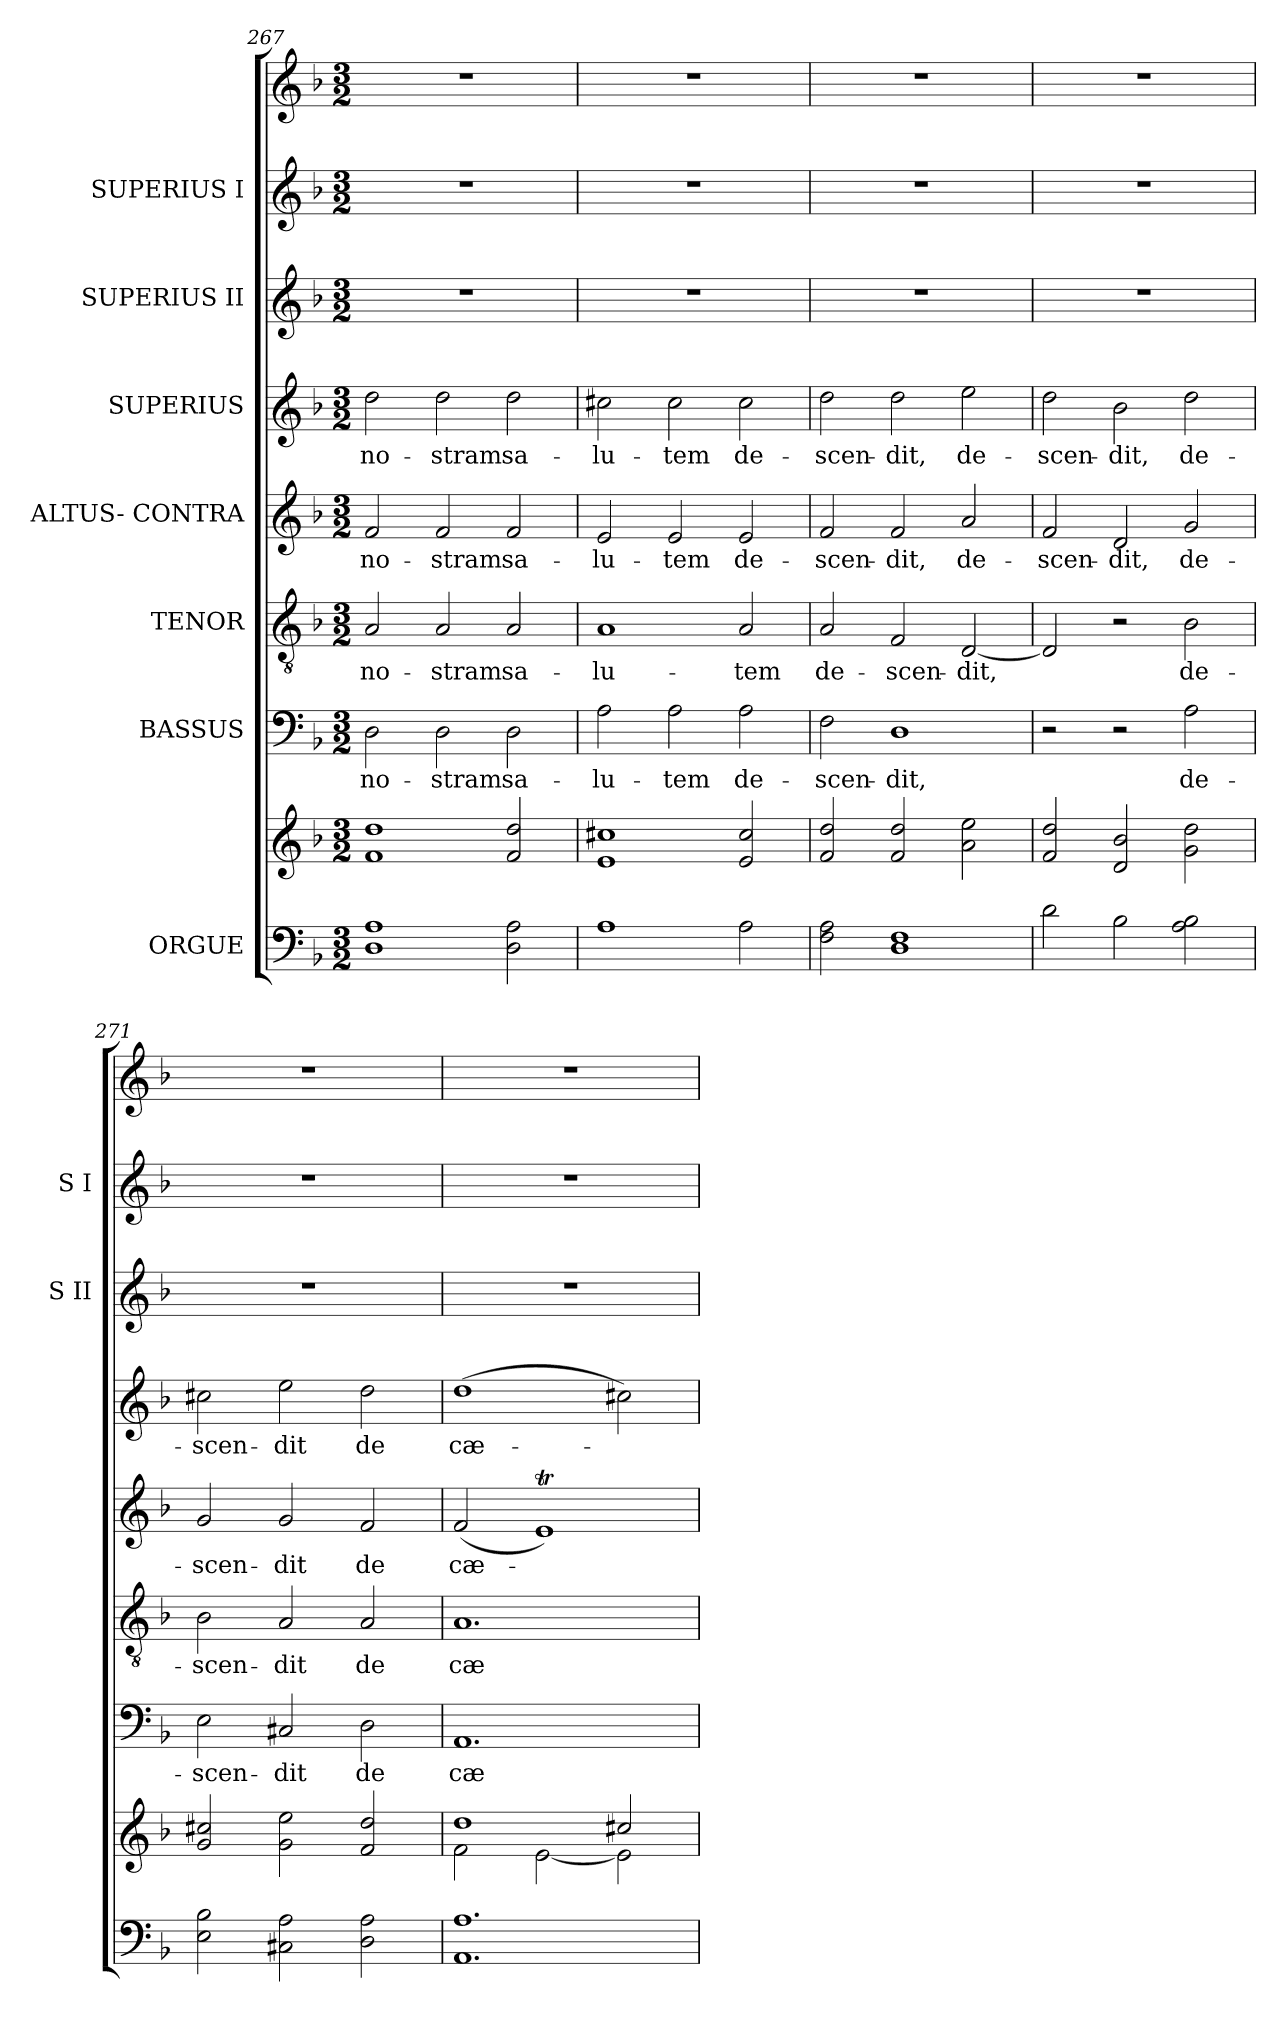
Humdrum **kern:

**kern	**kern	**kern	**text	**kern	**text	**kern	**text	**kern	**text	**kern	**kern	**kern
*part8	*part8	*part7	*part7	*part6	*part6	*part5	*part5	*part4	*part4	*part3	*part2	*part1
*staff9	*staff8	*staff7	*staff7	*staff6	*staff6	*staff5	*staff5	*staff4	*staff4	*staff3	*staff2	*staff1
*I"ORGUE	*	*I"BASSUS	*	*I"TENOR	*	*I"ALTUS- CONTRA	*	*I"SUPERIUS	*	*I"SUPERIUS II	*I"SUPERIUS I	*
*	*	*	*	*	*	*	*	*	*	*I'S II	*I'S I	*
*clefF4	*clefG2	*clefF4	*	*clefGv2	*	*clefG2	*	*clefG2	*	*clefG2	*clefG2	*clefG2
*k[b-]	*k[b-]	*k[b-]	*	*k[b-]	*	*k[b-]	*	*k[b-]	*	*k[b-]	*k[b-]	*k[b-]
*d:	*d:	*d:	*	*d:	*	*d:	*	*d:	*	*d:	*d:	*d:
*M3/2	*M3/2	*M3/2	*	*M3/2	*	*M3/2	*	*M3/2	*	*M3/2	*M3/2	*M3/2
=267	=267	=267	=267	=267	=267	=267	=267	=267	=267	=267	=267	=267
!	!	!	!LO:LY:b	!	!LO:LY:b	!	!LO:LY:b	!	!LO:LY:b	!	!	!
1D 1A	1f 1dd	2D\	no-	2A/	no-	2f/	no-	2dd\	no-	1.r	1.r	1.r
!	!	!	!LO:LY:b	!	!LO:LY:b	!	!LO:LY:b	!	!LO:LY:b	!	!	!
.	.	2D\	-stram	2A/	-stram	2f/	-stram	2dd\	-stram	.	.	.
!	!	!	!LO:LY:b	!	!LO:LY:b	!	!LO:LY:b	!	!LO:LY:b	!	!	!
2D\ 2A\	2f/ 2dd/	2D\	sa-	2A/	sa-	2f/	sa-	2dd\	sa-	.	.	.
=268	=268	=268	=268	=268	=268	=268	=268	=268	=268	=268	=268	=268
!	!	!	!LO:LY:b	!	!LO:LY:b	!	!LO:LY:b	!	!LO:LY:b	!	!	!
1A	1e 1cc#X	2A\	-lu-	1A	-lu-	2e/	-lu-	2cc#X\	-lu-	1.r	1.r	1.r
!	!	!	!LO:LY:b	!	!	!	!LO:LY:b	!	!LO:LY:b	!	!	!
.	.	2A\	-tem	.	.	2e/	-tem	2cc#\	-tem	.	.	.
!	!	!	!LO:LY:b	!	!LO:LY:b	!	!LO:LY:b	!	!LO:LY:b	!	!	!
2A\	2e/ 2cc#/	2A\	de-	2A/	-tem	2e/	de-	2cc#\	de-	.	.	.
!!LO:PB:g=z
=269	=269	=269	=269	=269	=269	=269	=269	=269	=269	=269	=269	=269
!	!	!	!LO:LY:b	!	!LO:LY:b	!	!LO:LY:b	!	!LO:LY:b	!	!	!
2F\ 2A\	2f/ 2dd/	2F\	-scen-	2A/	de-	2f/	-scen-	2dd\	-scen-	1.r	1.r	1.r
!	!	!	!LO:LY:b	!	!LO:LY:b	!	!LO:LY:b	!	!LO:LY:b	!	!	!
1D 1F	2f/ 2dd/	1D	-dit,	2F/	-scen-	2f/	-dit,	2dd\	-dit,	.	.	.
!	!	!	!	!	!LO:LY:b	!	!LO:LY:b	!	!LO:LY:b	!	!	!
.	2a\ 2ee\	.	.	[2D/	-dit,	2a/	de-	2ee\	de-	.	.	.
=270	=270	=270	=270	=270	=270	=270	=270	=270	=270	=270	=270	=270
!	!	!	!	!	!	!	!LO:LY:b	!	!LO:LY:b	!	!	!
2d\	2f/ 2dd/	2r	.	2D/]	.	2f/	-scen-	2dd\	-scen-	1.r	1.r	1.r
!	!	!	!	!	!	!	!LO:LY:b	!	!LO:LY:b	!	!	!
2B-\	2d/ 2b-/	2r	.	2r	.	2d/	-dit,	2b-\	-dit,	.	.	.
!	!	!	!LO:LY:b	!	!LO:LY:b	!	!LO:LY:b	!	!LO:LY:b	!	!	!
2A\ 2B-\	2g\ 2dd\	2A\	de-	2B-\	de-	2g/	de-	2dd\	de-	.	.	.
=271	=271	=271	=271	=271	=271	=271	=271	=271	=271	=271	=271	=271
!	!	!	!LO:LY:b	!	!LO:LY:b	!	!LO:LY:b	!	!LO:LY:b	!	!	!
2E\ 2B-\	2g/ 2cc#X/	2E\	-scen-	2B-\	-scen-	2g/	-scen-	2cc#X\	-scen-	1.r	1.r	1.r
!	!	!	!LO:LY:b	!	!LO:LY:b	!	!LO:LY:b	!	!LO:LY:b	!	!	!
2C#X\ 2A\	2g\ 2ee\	2C#X/	-dit	2A/	-dit	2g/	-dit	2ee\	-dit	.	.	.
!	!	!	!LO:LY:b	!	!LO:LY:b	!	!LO:LY:b	!	!LO:LY:b	!	!	!
2D\ 2A\	2f/ 2dd/	2D\	de	2A/	de	2f/	de	2dd\	de	.	.	.
=272	=272	=272	=272	=272	=272	=272	=272	=272	=272	=272	=272	=272
*	*^	*	*	*	*	*	*	*	*	*	*	*
!	!	!	!	!LO:LY:b	!	!LO:LY:b	!	!LO:LY:b	!	!LO:LY:b	!	!	!
1.AA 1.A	1dd	2f\	1.AA	cæ-	1.A	cæ-	(<2f/	cæ-	(>1dd	cæ-	1.r	1.r	1.r
.	.	[<2e\	.	.	.	.	1et)	.	.	.	.	.	.
.	2cc#X/	2e\]	.	.	.	.	.	.	2cc#X\)	.	.	.	.
*	*v	*v	*	*	*	*	*	*	*	*	*	*	*
=	=	=	=	=	=	=	=	=	=	=	=	=
*-	*-	*-	*-	*-	*-	*-	*-	*-	*-	*-	*-	*-
